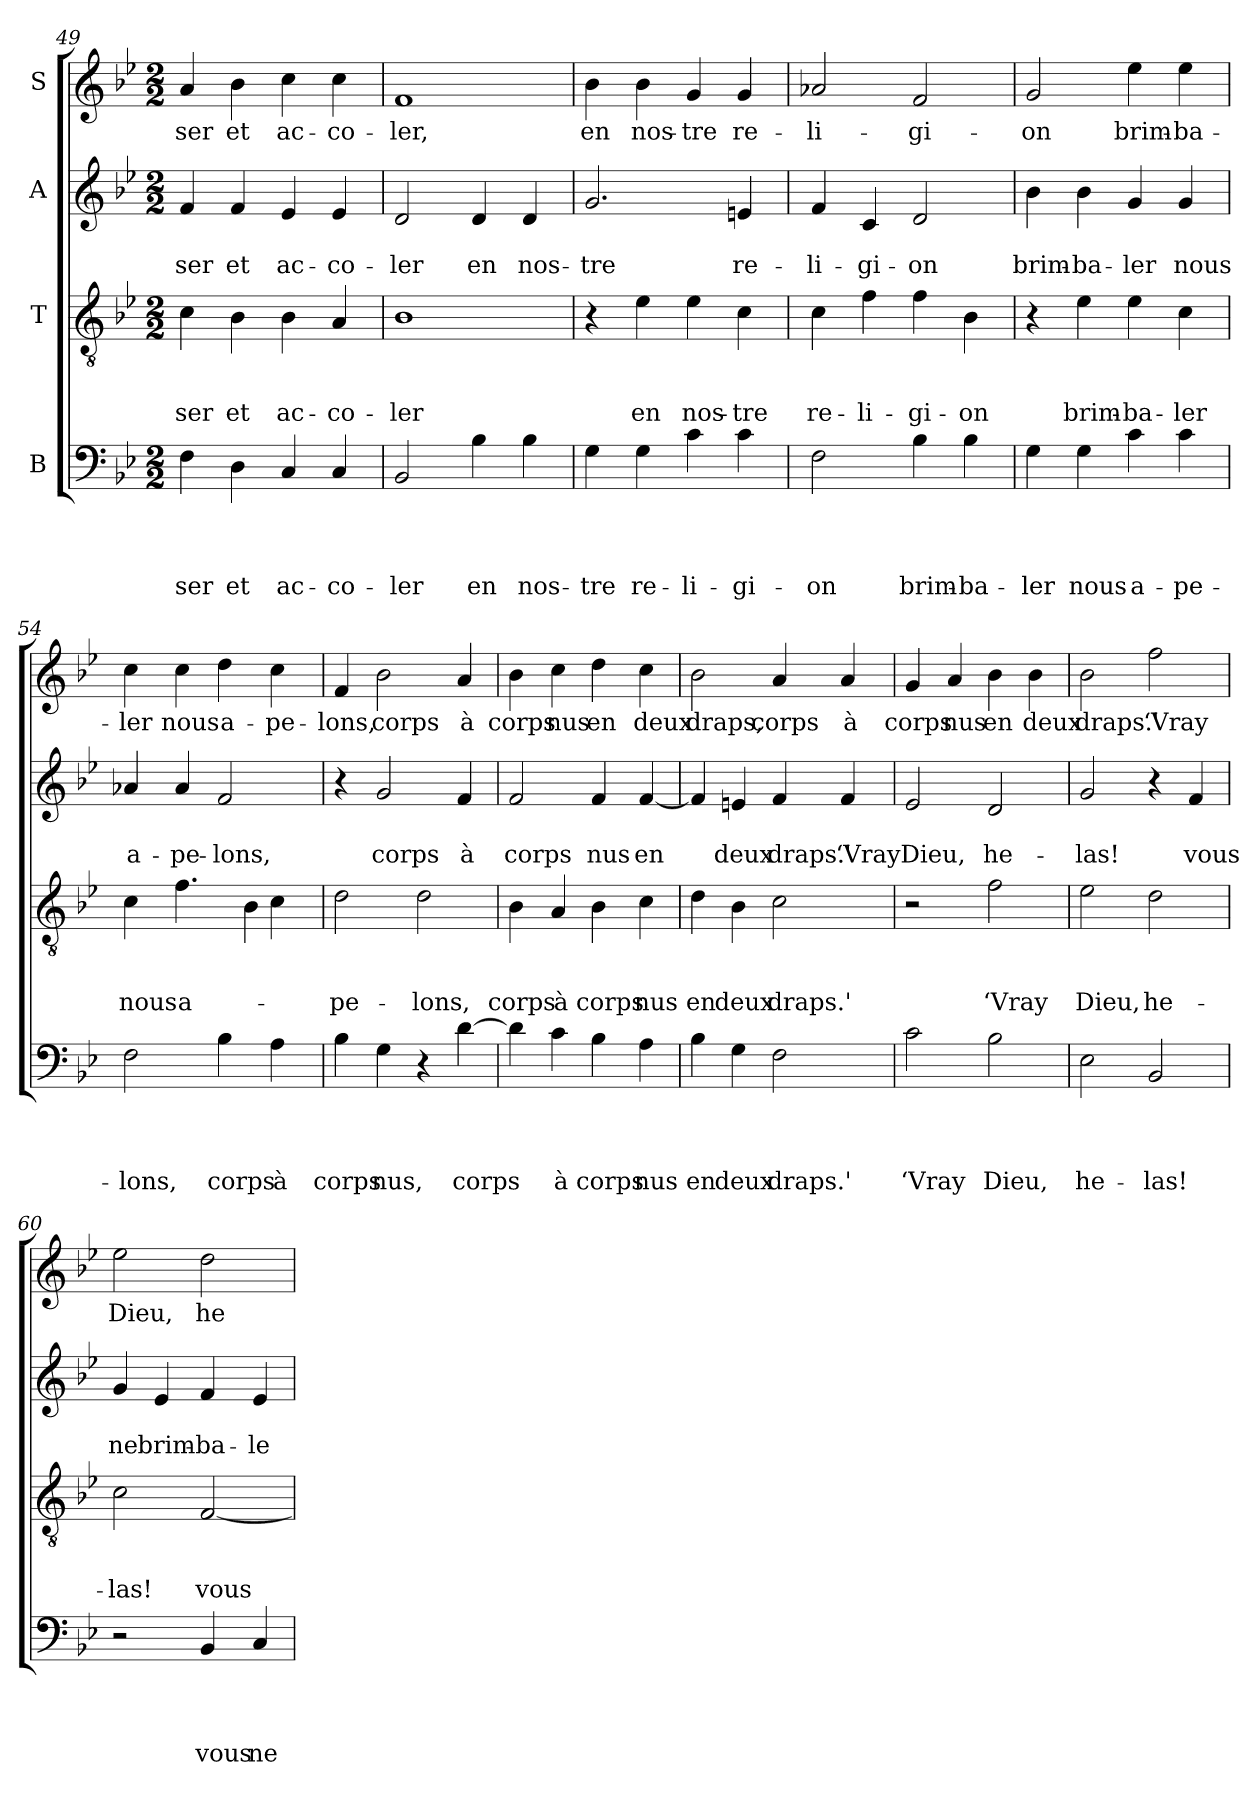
**kern	**text	**text	**text	**text	**kern	**text	**text	**text	**kern	**text	**text	**kern	**text
*part4	*part4	*part4	*part4	*part4	*part3	*part3	*part3	*part3	*part2	*part2	*part2	*part1	*part1
*staff4	*staff4	*staff4	*staff4	*staff4	*staff3	*staff3	*staff3	*staff3	*staff2	*staff2	*staff2	*staff1	*staff1
*I"B	*	*	*	*	*I"T	*	*	*	*I"A	*	*	*I"S	*
*clefF4	*	*	*	*	*clefGv2	*	*	*	*clefG2	*	*	*clefG2	*
*k[b-e-]	*	*	*	*	*k[b-e-]	*	*	*	*k[b-e-]	*	*	*k[b-e-]	*
*B-:	*	*	*	*	*B-:	*	*	*	*B-:	*	*	*B-:	*
*M2/2	*	*	*	*	*M2/2	*	*	*	*M2/2	*	*	*M2/2	*
=49	=49	=49	=49	=49	=49	=49	=49	=49	=49	=49	=49	=49	=49
!	!	!	!	!LO:LY:b	!	!	!	!LO:LY:b	!	!	!LO:LY:b	!	!LO:LY:b
4F\	.	.	.	-ser	4c\	.	.	-ser	4f/	.	-ser	4a/	-ser
!	!	!	!	!LO:LY:b	!	!	!	!LO:LY:b	!	!	!LO:LY:b	!	!LO:LY:b
4D\	.	.	.	et	4B-\	.	.	et	4f/	.	et	4b-\	et
!	!	!	!	!LO:LY:b	!	!	!	!LO:LY:b	!	!	!LO:LY:b	!	!LO:LY:b
4C/	.	.	.	ac-	4B-\	.	.	ac-	4e-/	.	ac-	4cc\	ac-
!	!	!	!	!LO:LY:b	!	!	!	!LO:LY:b	!	!	!LO:LY:b	!	!LO:LY:b
4C/	.	.	.	-co-	4A/	.	.	-co-	4e-/	.	-co-	4cc\	-co-
=50	=50	=50	=50	=50	=50	=50	=50	=50	=50	=50	=50	=50	=50
!	!	!	!	!LO:LY:b	!	!	!	!LO:LY:b	!	!	!LO:LY:b	!	!LO:LY:b
2BB-/	.	.	.	-ler	1B-	.	.	-ler	2d/	.	-ler	1f	-ler,
!	!	!	!	!LO:LY:b	!	!	!	!	!	!	!LO:LY:b	!	!
4B-\	.	.	.	en	.	.	.	.	4d/	.	en	.	.
!	!	!	!	!LO:LY:b	!	!	!	!	!	!	!LO:LY:b	!	!
4B-\	.	.	.	nos-	.	.	.	.	4d/	.	nos-	.	.
=51	=51	=51	=51	=51	=51	=51	=51	=51	=51	=51	=51	=51	=51
!	!	!	!	!LO:LY:b	!	!	!	!	!	!	!LO:LY:b	!	!LO:LY:b
4G\	.	.	.	-tre	4r	.	.	.	2.g/	.	-tre	4b-\	en
!	!	!	!	!LO:LY:b	!	!	!	!LO:LY:b	!	!	!	!	!LO:LY:b
4G\	.	.	.	re-	4e-\	.	.	en	.	.	.	4b-\	nos-
!	!	!	!	!LO:LY:b	!	!	!	!LO:LY:b	!	!	!	!	!LO:LY:b
4c\	.	.	.	-li-	4e-\	.	.	nos-	.	.	.	4g/	-tre
!	!	!	!	!LO:LY:b	!	!	!	!LO:LY:b	!	!	!LO:LY:b	!	!LO:LY:b
4c\	.	.	.	-gi-	4c\	.	.	-tre	4en/	.	re-	4g/	re-
=52	=52	=52	=52	=52	=52	=52	=52	=52	=52	=52	=52	=52	=52
!	!	!	!	!LO:LY:b	!	!	!	!LO:LY:b	!	!	!LO:LY:b	!	!LO:LY:b
2F\	.	.	.	-on	4c\	.	.	re-	4f/	.	-li-	2a-X/	-li-
!	!	!	!	!	!	!	!	!LO:LY:b	!	!	!LO:LY:b	!	!
.	.	.	.	.	4f\	.	.	-li-	4c/	.	-gi-	.	.
!	!	!	!	!LO:LY:b	!	!	!	!LO:LY:b	!	!	!LO:LY:b	!	!LO:LY:b
4B-\	.	.	.	brim-	4f\	.	.	-gi-	2d/	.	-on	2f/	-gi-
!	!	!	!	!LO:LY:b	!	!	!	!LO:LY:b	!	!	!	!	!
4B-\	.	.	.	-ba-	4B-\	.	.	-on	.	.	.	.	.
=53	=53	=53	=53	=53	=53	=53	=53	=53	=53	=53	=53	=53	=53
!	!	!	!	!LO:LY:b	!	!	!	!	!	!	!LO:LY:b	!	!LO:LY:b
4G\	.	.	.	-ler	4r	.	.	.	4b-\	.	brim-	2g/	-on
!	!	!	!	!LO:LY:b	!	!	!	!LO:LY:b	!	!	!LO:LY:b	!	!
4G\	.	.	.	nous	4e-\	.	.	brim-	4b-\	.	-ba-	.	.
!	!	!	!	!LO:LY:b	!	!	!	!LO:LY:b	!	!	!LO:LY:b	!	!LO:LY:b
4c\	.	.	.	a-	4e-\	.	.	-ba-	4g/	.	-ler	4ee-\	brim-
!	!	!	!	!LO:LY:b	!	!	!	!LO:LY:b	!	!	!LO:LY:b	!	!LO:LY:b
4c\	.	.	.	-pe-	4c\	.	.	-ler	4g/	.	nous	4ee-\	-ba-
=54	=54	=54	=54	=54	=54	=54	=54	=54	=54	=54	=54	=54	=54
!	!	!	!	!LO:LY:b	!	!	!	!LO:LY:b	!	!	!LO:LY:b	!	!LO:LY:b
*	*	*	*	*	*^	*	*	*	*	*	*	*	*
2F\	.	.	.	-lons,	4c\	2.ryy	.	.	nous	4a-X/	.	a-	4cc\	-ler
!	!	!	!	!	!	!	!	!	!LO:LY:b	!	!	!LO:LY:b	!	!LO:LY:b
.	.	.	.	.	4.f\	.	.	.	a-	4a-/	.	-pe-	4cc\	nous
!	!	!	!	!LO:LY:b	!	!	!	!	!	!	!	!LO:LY:b	!	!LO:LY:b
4B-\	.	.	.	corps	.	.	.	.	.	2f/	.	-lons,	4dd\	a-
.	.	.	.	.	4B-\	.	.	.	.	.	.	.	.	.
!	!	!	!	!LO:LY:b	!	!	!	!	!	!	!	!	!	!LO:LY:b
4A\	.	.	.	à	.	4c\	.	.	.	.	.	.	4cc\	-pe-
.	.	.	.	.	8ryy	.	.	.	.	.	.	.	.	.
*	*	*	*	*	*v	*v	*	*	*	*	*	*	*	*
!!LO:LB:g=z
=55	=55	=55	=55	=55	=55	=55	=55	=55	=55	=55	=55	=55	=55
!	!	!	!	!LO:LY:b	!	!	!	!LO:LY:b	!	!	!	!	!LO:LY:b
4B-\	.	.	.	corps	2d\	.	.	-pe-	4r	.	.	4f/	-lons,
!	!	!	!	!LO:LY:b	!	!	!	!	!	!	!LO:LY:b	!	!LO:LY:b
4G\	.	.	.	nus,	.	.	.	.	2g/	.	corps	2b-\	corps
!	!	!	!	!	!	!	!	!LO:LY:b	!	!	!	!	!
4r	.	.	.	.	2d\	.	.	-lons,	.	.	.	.	.
!	!	!	!	!LO:LY:b	!	!	!	!	!	!	!LO:LY:b	!	!LO:LY:b
[>4d\	.	.	.	corps	.	.	.	.	4f/	.	à	4a/	à
=56	=56	=56	=56	=56	=56	=56	=56	=56	=56	=56	=56	=56	=56
!	!	!	!	!	!	!	!	!LO:LY:b	!	!	!LO:LY:b	!	!LO:LY:b
4d\]	.	.	.	.	4B-\	.	.	corps	2f/	.	corps	4b-\	corps
!	!	!	!	!LO:LY:b	!	!	!	!LO:LY:b	!	!	!	!	!LO:LY:b
4c\	.	.	.	à	4A/	.	.	à	.	.	.	4cc\	nus
!	!	!	!	!LO:LY:b	!	!	!	!LO:LY:b	!	!	!LO:LY:b	!	!LO:LY:b
4B-\	.	.	.	corps	4B-\	.	.	corps	4f/	.	nus	4dd\	en
!	!	!	!	!LO:LY:b	!	!	!	!LO:LY:b	!	!	!LO:LY:b	!	!LO:LY:b
4A\	.	.	.	nus	4c\	.	.	nus	[<4f/	.	en	4cc\	deux
=57	=57	=57	=57	=57	=57	=57	=57	=57	=57	=57	=57	=57	=57
!	!	!	!	!LO:LY:b	!	!	!	!LO:LY:b	!	!	!	!	!LO:LY:b
4B-\	.	.	.	en	4d\	.	.	en	4f/]	.	.	2b-\	draps,
!	!	!	!	!LO:LY:b	!	!	!	!LO:LY:b	!	!	!LO:LY:b	!	!
4G\	.	.	.	deux	4B-\	.	.	deux	4en/	.	deux	.	.
!	!	!	!	!LO:LY:b	!	!	!	!LO:LY:b	!	!	!LO:LY:b	!	!LO:LY:b
2F\	.	.	.	draps.'	2c\	.	.	draps.'	4f/	.	draps.'	4a/	corps
!	!	!	!	!	!	!	!	!	!	!	!LO:LY:b	!	!LO:LY:b
.	.	.	.	.	.	.	.	.	4f/	.	‘Vray	4a/	à
=58	=58	=58	=58	=58	=58	=58	=58	=58	=58	=58	=58	=58	=58
!	!	!	!	!LO:LY:b	!	!	!	!	!	!	!LO:LY:b	!	!LO:LY:b
2c\	.	.	.	‘Vray	2r	.	.	.	2e-/	.	Dieu,	4g/	corps
!	!	!	!	!	!	!	!	!	!	!	!	!	!LO:LY:b
.	.	.	.	.	.	.	.	.	.	.	.	4a/	nus
!	!	!	!	!LO:LY:b	!	!	!	!LO:LY:b	!	!	!LO:LY:b	!	!LO:LY:b
2B-\	.	.	.	Dieu,	2f\	.	.	‘Vray	2d/	.	he-	4b-\	en
!	!	!	!	!	!	!	!	!	!	!	!	!	!LO:LY:b
.	.	.	.	.	.	.	.	.	.	.	.	4b-\	deux
=59	=59	=59	=59	=59	=59	=59	=59	=59	=59	=59	=59	=59	=59
!	!	!	!	!LO:LY:b	!	!	!	!LO:LY:b	!	!	!LO:LY:b	!	!LO:LY:b
2E-\	.	.	.	he-	2e-\	.	.	Dieu,	2g/	.	-las!	2b-\	draps.'
!	!	!	!	!LO:LY:b	!	!	!	!LO:LY:b:rj	!	!	!	!	!LO:LY:b
2BB-/	.	.	.	-las!	2d\	.	.	he-	4r	.	.	2ff\	‘Vray
!	!	!	!	!	!	!	!	!	!	!	!LO:LY:b	!	!
.	.	.	.	.	.	.	.	.	4f/	.	vous	.	.
=60	=60	=60	=60	=60	=60	=60	=60	=60	=60	=60	=60	=60	=60
!	!	!	!	!	!	!	!	!LO:LY:b	!	!	!LO:LY:b	!	!LO:LY:b
2r	.	.	.	.	2c\	.	.	-las!	4g/	.	ne	2ee-\	Dieu,
!	!	!	!	!	!	!	!	!	!	!	!LO:LY:b	!	!
.	.	.	.	.	.	.	.	.	4e-/	.	brim-	.	.
!	!	!	!	!LO:LY:b	!	!	!	!LO:LY:b	!	!	!LO:LY:b	!	!LO:LY:b
4BB-/	.	.	.	vous	[>2F/	.	.	vous	4f/	.	-ba-	2dd\	he-
!	!	!	!	!LO:LY:b	!	!	!	!	!	!	!LO:LY:b	!	!
4C/	.	.	.	ne	.	.	.	.	4e-/	.	-le-	.	.
=	=	=	=	=	=	=	=	=	=	=	=	=	=
*-	*-	*-	*-	*-	*-	*-	*-	*-	*-	*-	*-	*-	*-
